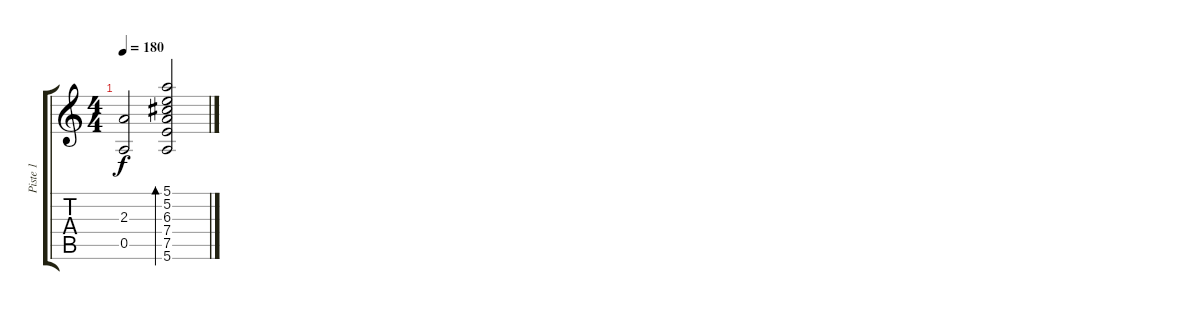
\track ("Piste 1" "Piste 1") {instrument acousticguitarnylon}
\staff {score tabs}
\tuning (E4 B3 G3 D3 A2 E2) {hide}
\ts (4 4)
\tempo 180
\clef g2
\ks c
(2.3 0.5).2{dy f} (5.1 5.2 6.3 7.4 7.5 5.6).2{bd 120}
